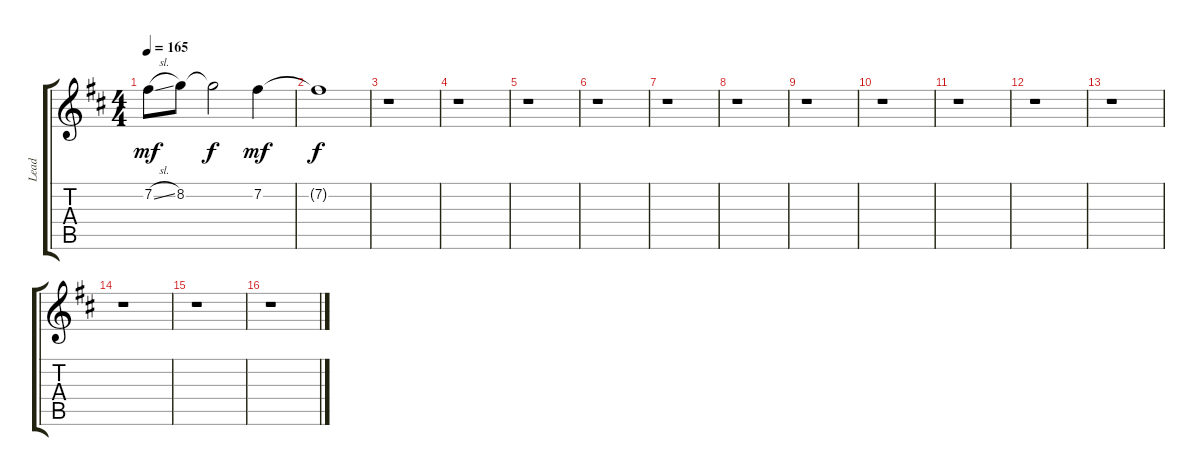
\track ("Lead" "Lead") {instrument distortionguitar}
\staff {score tabs}
\tuning (E4 B3 G3 D3 A2 E2) {hide}
\ts (4 4)
\tempo 165
\clef g2
\ks bminor
7.2{sl}.8{dy mf} 8.2.8 8.2{t}.2{dy f} 7.2.4{dy mf} |
7.2{t}.1{dy f} |
r.1 |
r.1 |
r.1 |
r.1 |
r.1 |
r.1 |
r.1 |
r.1 |
r.1 |
r.1 |
r.1 |
r.1 |
r.1 |
r.1
